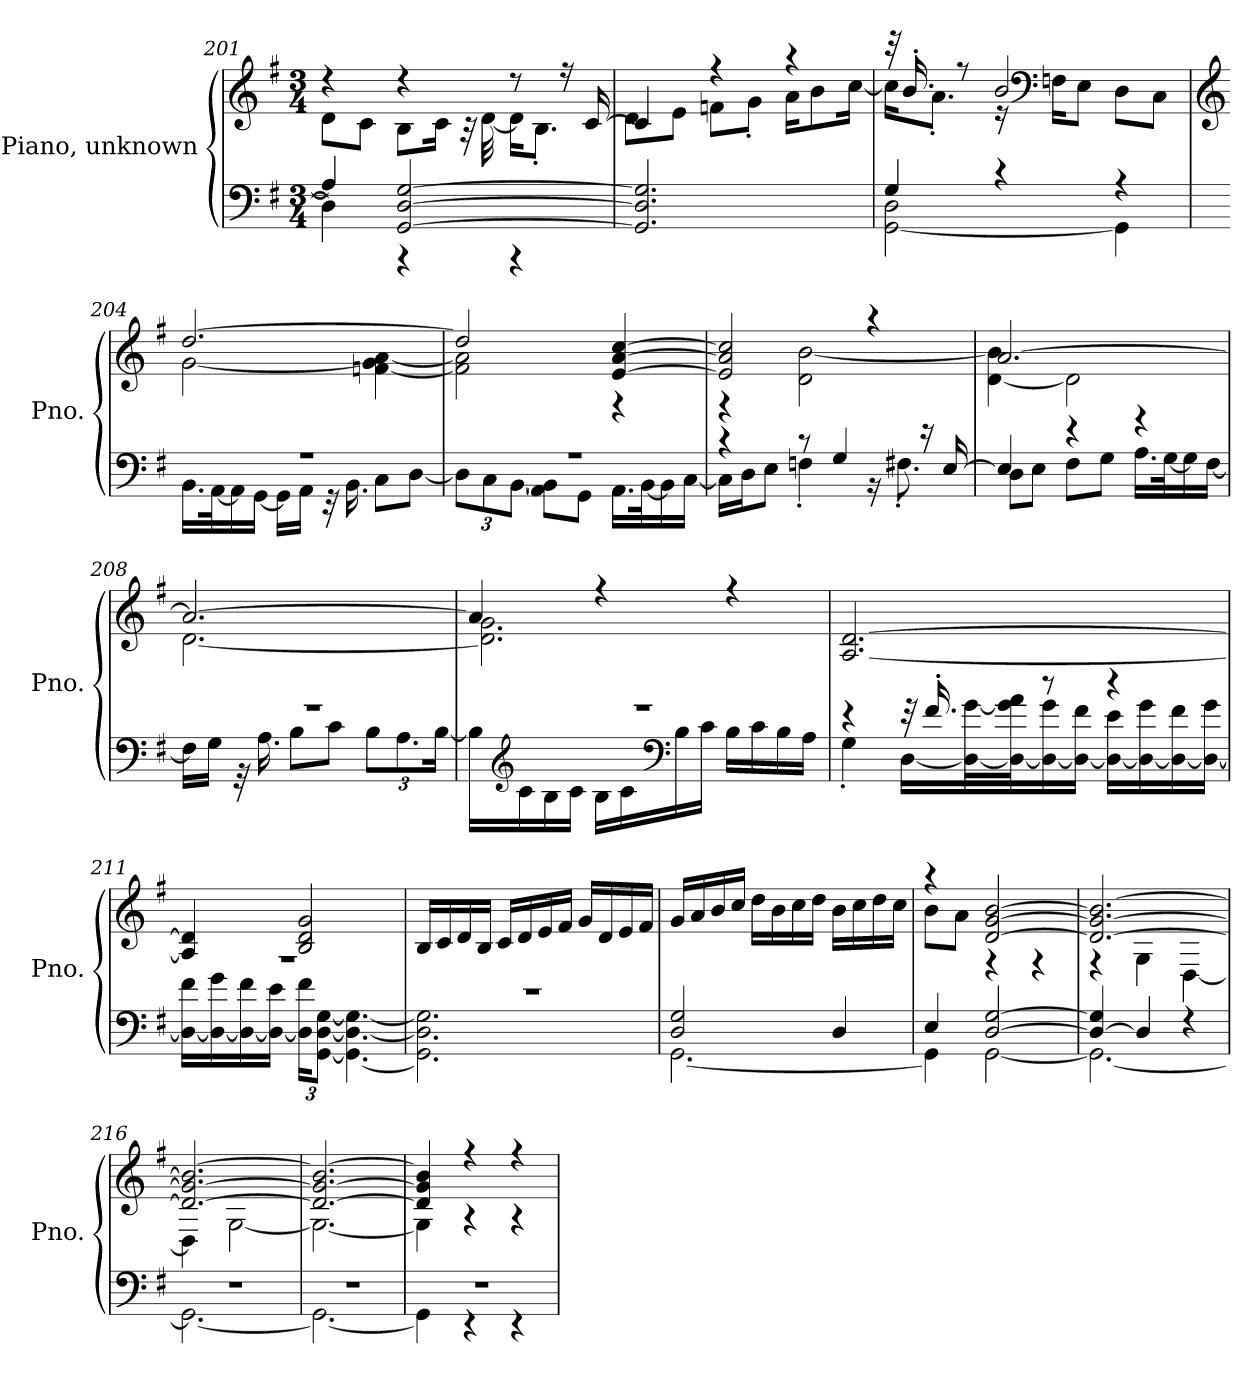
**kern	**kern
*part1	*part1
*staff2	*staff1
*I"Piano, unknown	*
*I'Pno.	*
*clefF4	*clefG2
*k[f#]	*k[f#]
*M3/4	*M3/4
=201	=201
*^	*^
4A/]	4D\]	4r	8d\L
.	.	.	8c\J
[2GG/ [2D/ [2G/	4r	4r	8B\L
.	.	.	16c\Jk
.	.	.	32r
.	.	.	[32d\
.	4r	8r	16d\KL]
.	.	.	8.B'\J
.	.	16r	.
.	.	[16c/	.
*v	*v	*	*
=202	=202	=202
2.GG/] 2.D/] 2.G/]	4c/]	8d\L
.	.	8e\J
.	4r	8fn\L
.	.	8g'\J
.	4r	16a\KL
.	.	8b\
.	.	[16cc\Jk
!!LO:LB:g=z	!!
=203	=203	=203
*^	*	*
4G/	[2GG\ 2D\	32r	16cc\KL]
.	.	16.b'/	.
.	.	.	8.a'\J
.	.	8r	.
4r	.	2b/	16r
*	*	*clefF4	*
.	.	.	16Fn\KL
.	.	.	8E\J
4r	4GG\]	.	8D\L
.	.	.	8C\J
=204	=204	=204	=204
*	*	*clefG2	*
2.r	16.BB\LL	[2.dd/	[2g\
.	[32AA\K	.	.
.	16AA\]	.	.
.	[16GG\JJ	.	.
.	16GG\LL]	.	.
.	16AA\JJ	.	.
.	32r	.	.
.	16.BB\	.	.
.	8C\L	.	[4fn\ 4g\] [4a\
.	[8D\J	.	.
=205	=205	=205	=205
*	*Xbrackettup	*	*
2.r	12D\L]	2dd/]	2f\] 2a\]
.	12C\	.	.
.	[12BB\J	.	.
.	8AA\ 8BB\]L	.	.
.	8GG\J	.	.
.	16.AA\LL	[4e/ [4a/ [4cc/	4r
.	[32BB\K	.	.
.	16BB\]	.	.
.	[16C\JJ	.	.
!!LO:PB:g=z	!!
=206	=206	=206	=206
4r	16C\LL]	2e/] 2a/] 2cc/]	4r
.	16D\J	.	.
.	8E\J	.	.
8r	4Fn'\	.	2d\ [2b\
4G/	.	.	.
.	16r	4r	.
.	8.F#X'\	.	.
16r	.	.	.
[16E/	.	.	.
=207	=207	=207	=207
4E/]	8D\L	[2.a/	[4d\ 4b\]
.	8E\J	.	.
4r	8F#\L	.	2d\]
.	8G\J	.	.
4r	16.A\LL	.	.
.	[32G\K	.	.
.	16G\]	.	.
.	[16F#\JJ	.	.
=208	=208	=208	=208
2.r	16F#\LL]	2.a/_	[2.d\
.	16G\JJ	.	.
.	32r	.	.
.	16.A\	.	.
.	8B\L	.	.
.	8c\J	.	.
.	12B\L	.	.
.	12.A\	.	.
.	[24B\Jk	.	.
!!LO:LB:g=z	!!
=209	=209	=209	=209
2.r	16B\LL]	4a/]	2.d\] 2.g\
*clefG2	*	*	*
.	16c\	.	.
.	16B\	.	.
.	16c\JJ	.	.
.	16B\LL	4r	.
.	16c\	.	.
*clefF4	*	*	*
.	16B\	.	.
.	16c\JJ	.	.
.	16B\LL	4r	.
.	16c\	.	.
.	16B\	.	.
.	16A\JJ	.	.
*	*	*v	*v
=210	=210	=210
4r	4G'\	[2.A/ [2.d/
32r	[16D\LL	.
16.f#'/	.	.
.	32D\_ [32g\L	.
.	32D\_ 32g\] 32a\J	.
8r	16D\_ 16g\	.
.	16D\_ 16f#\JJ	.
4r	16D\_ 16e\LL	.
.	16D\_ 16g\	.
.	16D\_ 16f#\	.
.	16D\_ 16g\JJ	.
!!LO:LB:g=z
=211	=211	=211
2.r	16D\_ 16f#\LL	4A/] 4d/]
.	16D\_ 16g\	.
.	16D\_ 16f#\	.
.	16D\_ 16e\JJ	.
.	24D\] 24f#\KL	2B/ 2d/ 2g/
.	[12GG\ [12D\ [12G\J	.
.	4.GG\_ 4.D\_ 4.G\_	.
=212	=212	=212
2.r	2.GG\] 2.D\] 2.G\]	16B/LL
.	.	16c/
.	.	16d/
.	.	16B/JJ
.	.	16c/LL
.	.	16d/
.	.	16e/
.	.	16f#/JJ
.	.	16g/LL
.	.	16d/
.	.	16e/
.	.	16f#/JJ
=213	=213	=213
2D/ 2G/	[2.GG\	16g/LL
.	.	16a/
.	.	16b/
.	.	16cc/JJ
.	.	16dd\LL
.	.	16b\
.	.	16cc\
.	.	16dd\JJ
4D/	.	16b\LL
.	.	16cc\
.	.	16dd\
.	.	16cc\JJ
=214	=214	=214
*	*	*^
4E/	4GG\]	4r	8b\L
.	.	.	8a\J
[2D/ [2G/	[2GG\	[2d/ [2g/ [2b/	4r
.	.	.	4r
!!LO:LB:g=z	!!
=215	=215	=215	=215
4D/_ 4G/]	2.GG\_	2.d/_ 2.g/_ 2.b/_	4r
4D/]	.	.	4G\
4r	.	.	[4D\
=216	=216	=216	=216
2.r	2.GG\_	2.d/_ 2.g/_ 2.b/_	4D\]
.	.	.	[2G\
=217	=217	=217	=217
2.r	2.GG\_	2.d/_ 2.g/_ 2.b/_	2.G\_
=218	=218	=218	=218
2.r	4GG\]	4d/] 4g/] 4b/]	4G\]
.	4r	4r	4r
.	4r	4r	4r
*v	*v	*	*
*	*v	*v
=	=
*-	*-
